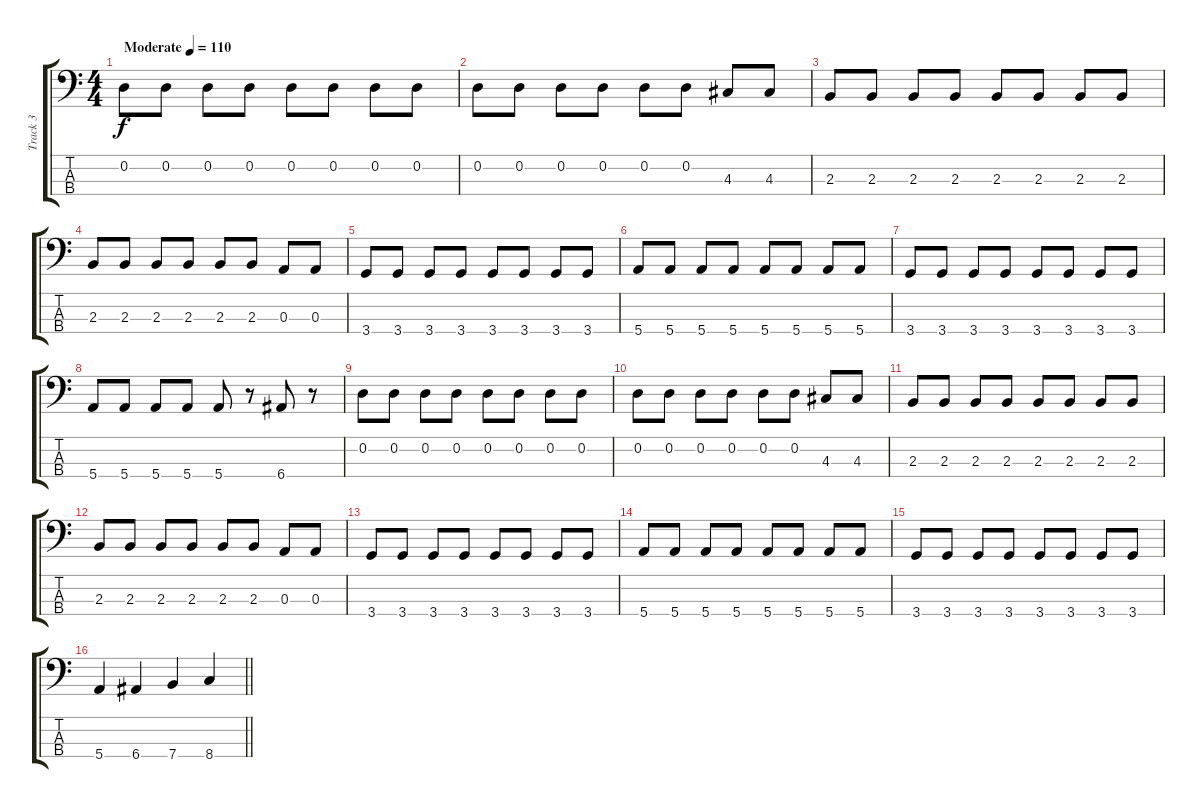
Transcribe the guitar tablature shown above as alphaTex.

\track ("Track 3" "Track 3") {instrument electricbassfinger}
\staff {score tabs}
\tuning (G2 D2 A1 E1) {hide}
\ts (4 4)
\tempo (110 "Moderate")
\clef f4
\ks c
0.2.8{dy f instrument electricbassfinger} 0.2.8 0.2.8 0.2.8 0.2.8 0.2.8 0.2.8 0.2.8 |
0.2.8 0.2.8 0.2.8 0.2.8 0.2.8 0.2.8 4.3.8 4.3.8 |
2.3.8 2.3.8 2.3.8 2.3.8 2.3.8 2.3.8 2.3.8 2.3.8 |
2.3.8 2.3.8 2.3.8 2.3.8 2.3.8 2.3.8 0.3.8 0.3.8 |
3.4.8 3.4.8 3.4.8 3.4.8 3.4.8 3.4.8 3.4.8 3.4.8 |
5.4.8 5.4.8 5.4.8 5.4.8 5.4.8 5.4.8 5.4.8 5.4.8 |
3.4.8 3.4.8 3.4.8 3.4.8 3.4.8 3.4.8 3.4.8 3.4.8 |
5.4.8 5.4.8 5.4.8 5.4.8 5.4.8 r.8 6.4.8 r.8 |
0.2.8 0.2.8 0.2.8 0.2.8 0.2.8 0.2.8 0.2.8 0.2.8 |
0.2.8 0.2.8 0.2.8 0.2.8 0.2.8 0.2.8 4.3.8 4.3.8 |
2.3.8 2.3.8 2.3.8 2.3.8 2.3.8 2.3.8 2.3.8 2.3.8 |
2.3.8 2.3.8 2.3.8 2.3.8 2.3.8 2.3.8 0.3.8 0.3.8 |
3.4.8 3.4.8 3.4.8 3.4.8 3.4.8 3.4.8 3.4.8 3.4.8 |
5.4.8 5.4.8 5.4.8 5.4.8 5.4.8 5.4.8 5.4.8 5.4.8 |
3.4.8 3.4.8 3.4.8 3.4.8 3.4.8 3.4.8 3.4.8 3.4.8 |
\barLineRight lightlight
5.4.4 6.4.4 7.4.4 8.4.4
